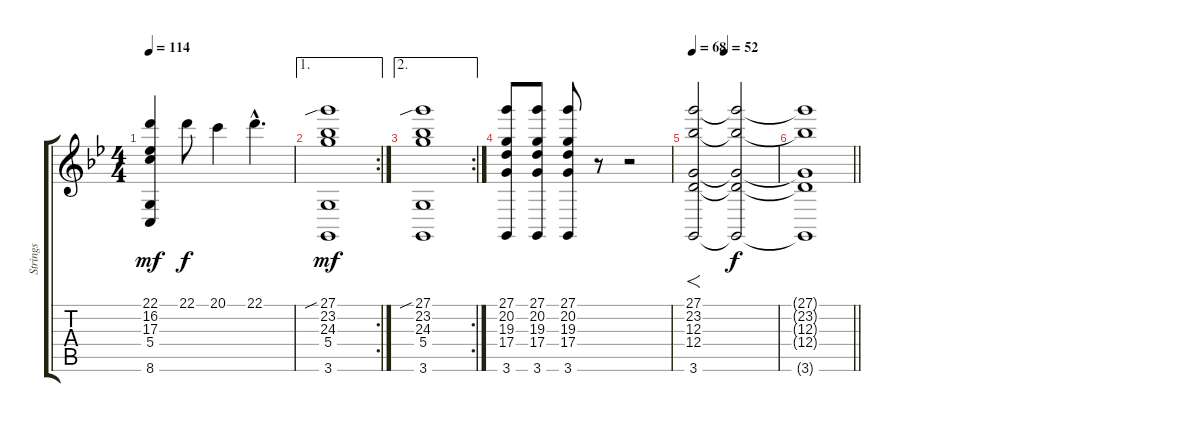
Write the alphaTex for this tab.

\track ("Strings" "Strings") {instrument stringensemble1}
\staff {score tabs}
\tuning (E4 B3 G3 D3 A2 E2) {hide}
\ts (4 4)
\tempo 114
\clef g2
\ks gminor
(22.1 16.2 17.3 5.4 8.6).4{dy mf} 22.1.8{dy f} 20.1.4 22.1{hac}.4{d} |
\ae 1
\rc 2
(27.1{sib} 23.2 24.3 5.4 3.6).1{dy mf} |
\ae 2
\rc 2
(27.1{sib} 23.2 24.3 5.4 3.6).1 |
(27.1 20.2 19.3 17.4 3.6).8 (27.1 20.2 19.3 17.4 3.6).8 (27.1 20.2 19.3 17.4 3.6).8 r.8 r.2 |
\tempo 68
\tempo (52 0.375)
(27.1 23.2 12.3 12.4 3.6).2{f} (27.1{t} 23.2{t} 12.3{t} 12.4{t} 3.6{t}).2{dy f volume 0} |
\barLineRight lightlight
(27.1{t} 23.2{t} 12.3{t} 12.4{t} 3.6{t}).1
